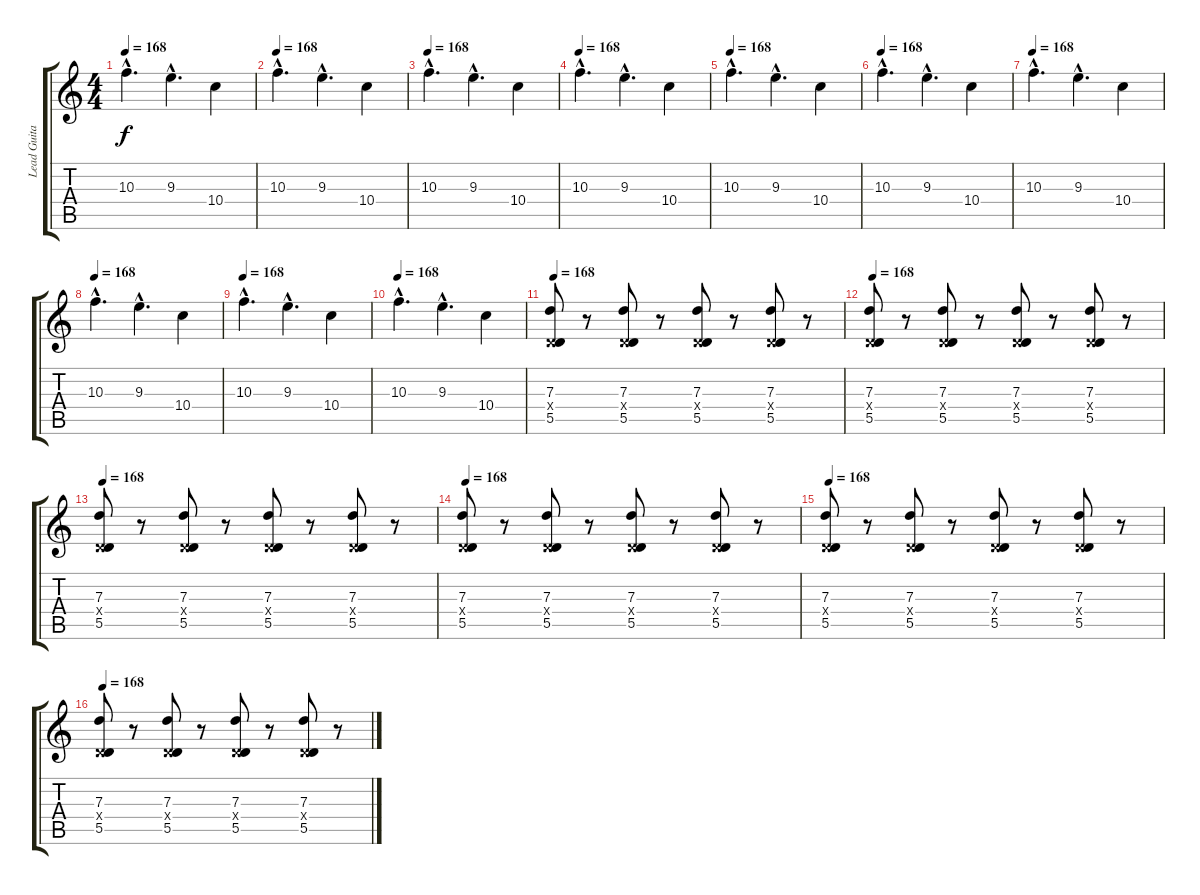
\track ("Lead Guitar" "Lead Guita") {instrument overdrivenguitar}
\staff {score tabs}
\tuning (E4 B3 G3 D3 A2 D2) {hide}
\ts (4 4)
\tempo 168
\clef g2
\ks c
10.3{hac}.4{d dy f} 9.3{hac}.4{d} 10.4.4 |
\tempo 168
10.3{hac}.4{d} 9.3{hac}.4{d} 10.4.4 |
\tempo 164
\tempo 168
10.3{hac}.4{d} 9.3{hac}.4{d} 10.4.4 |
\tempo 168
10.3{hac}.4{d} 9.3{hac}.4{d} 10.4.4 |
\tempo 168
10.3{hac}.4{d} 9.3{hac}.4{d} 10.4.4 |
\tempo 168
10.3{hac}.4{d} 9.3{hac}.4{d} 10.4.4 |
\tempo 164
\tempo 168
10.3{hac}.4{d} 9.3{hac}.4{d} 10.4.4 |
\tempo 168
10.3{hac}.4{d} 9.3{hac}.4{d} 10.4.4 |
\tempo 168
10.3{hac}.4{d} 9.3{hac}.4{d} 10.4.4 |
\tempo 168
10.3{hac}.4{d} 9.3{hac}.4{d} 10.4.4 |
\tempo 168
(7.3 0.4{x} 5.5).8 r.8 (7.3 0.4{x} 5.5).8 r.8 (7.3 0.4{x} 5.5).8 r.8 (7.3 0.4{x} 5.5).8 r.8 |
\tempo 168
(7.3 0.4{x} 5.5).8 r.8 (7.3 0.4{x} 5.5).8 r.8 (7.3 0.4{x} 5.5).8 r.8 (7.3 0.4{x} 5.5).8 r.8 |
\tempo 168
(7.3 0.4{x} 5.5).8 r.8 (7.3 0.4{x} 5.5).8 r.8 (7.3 0.4{x} 5.5).8 r.8 (7.3 0.4{x} 5.5).8 r.8 |
\tempo 168
(7.3 0.4{x} 5.5).8 r.8 (7.3 0.4{x} 5.5).8 r.8 (7.3 0.4{x} 5.5).8 r.8 (7.3 0.4{x} 5.5).8 r.8 |
\tempo 168
(7.3 0.4{x} 5.5).8 r.8 (7.3 0.4{x} 5.5).8 r.8 (7.3 0.4{x} 5.5).8 r.8 (7.3 0.4{x} 5.5).8 r.8 |
\tempo 168
(7.3 0.4{x} 5.5).8 r.8 (7.3 0.4{x} 5.5).8 r.8 (7.3 0.4{x} 5.5).8 r.8 (7.3 0.4{x} 5.5).8 r.8
